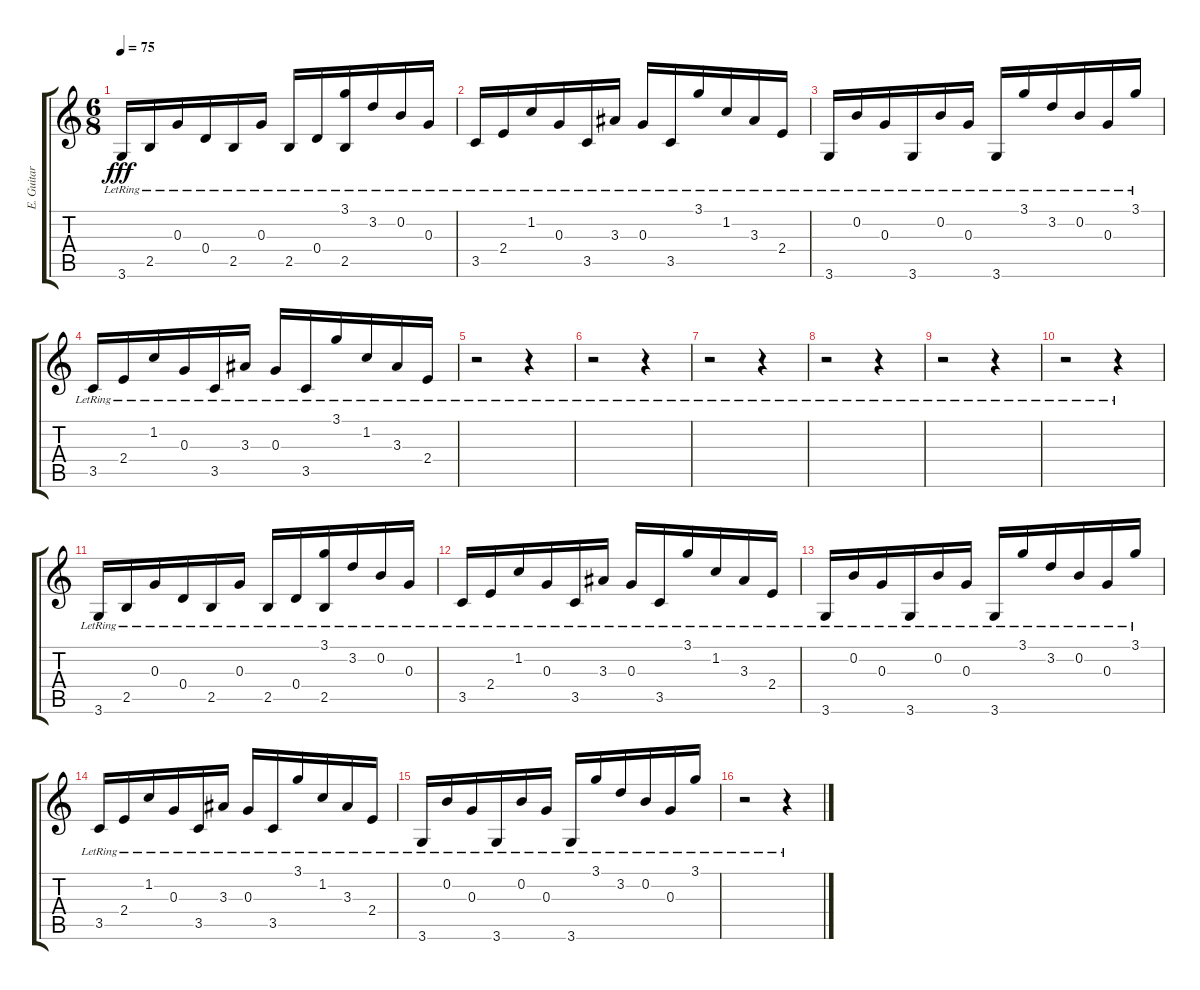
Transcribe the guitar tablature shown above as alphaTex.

\track ("E. Guitar (Clean Right)" "E. Guitar ") {instrument electricguitarclean}
\staff {score tabs}
\tuning (E4 B3 G3 D3 A2 E2) {hide}
\ts (6 8)
\tempo 75
\clef g2
\ks c
3.6{lr}.16{dy fff instrument electricguitarclean} 2.5{lr}.16 0.3{lr}.16 0.4{lr}.16 2.5{lr}.16 0.3{lr}.16 2.5{lr}.16 0.4{lr}.16 (3.1{lr} 2.5{lr}).16 3.2{lr}.16 0.2{lr}.16 0.3{lr}.16 |
3.5{lr}.16 2.4{lr}.16 1.2{lr}.16 0.3{lr}.16 3.5{lr}.16 3.3{lr}.16 0.3{lr}.16 3.5{lr}.16 3.1{lr}.16 1.2{lr}.16 3.3{lr}.16 2.4{lr}.16 |
3.6{lr}.16 0.2{lr}.16 0.3{lr}.16 3.6{lr}.16 0.2{lr}.16 0.3{lr}.16 3.6{lr}.16 3.1{lr}.16 3.2{lr}.16 0.2{lr}.16 0.3{lr}.16 3.1{lr}.16 |
3.5{lr}.16 2.4{lr}.16 1.2{lr}.16 0.3{lr}.16 3.5{lr}.16 3.3{lr}.16 0.3{lr}.16 3.5{lr}.16 3.1{lr}.16 1.2{lr}.16 3.3{lr}.16 2.4{lr}.16 |
r.2 r.4 |
r.2 r.4 |
r.2 r.4 |
r.2 r.4 |
r.2 r.4 |
r.2 r.4 |
3.6{lr}.16 2.5{lr}.16 0.3{lr}.16 0.4{lr}.16 2.5{lr}.16 0.3{lr}.16 2.5{lr}.16 0.4{lr}.16 (3.1{lr} 2.5{lr}).16 3.2{lr}.16 0.2{lr}.16 0.3{lr}.16 |
3.5{lr}.16 2.4{lr}.16 1.2{lr}.16 0.3{lr}.16 3.5{lr}.16 3.3{lr}.16 0.3{lr}.16 3.5{lr}.16 3.1{lr}.16 1.2{lr}.16 3.3{lr}.16 2.4{lr}.16 |
3.6{lr}.16 0.2{lr}.16 0.3{lr}.16 3.6{lr}.16 0.2{lr}.16 0.3{lr}.16 3.6{lr}.16 3.1{lr}.16 3.2{lr}.16 0.2{lr}.16 0.3{lr}.16 3.1{lr}.16 |
3.5{lr}.16 2.4{lr}.16 1.2{lr}.16 0.3{lr}.16 3.5{lr}.16 3.3{lr}.16 0.3{lr}.16 3.5{lr}.16 3.1{lr}.16 1.2{lr}.16 3.3{lr}.16 2.4{lr}.16 |
3.6{lr}.16 0.2{lr}.16 0.3{lr}.16 3.6{lr}.16 0.2{lr}.16 0.3{lr}.16 3.6{lr}.16 3.1{lr}.16 3.2{lr}.16 0.2{lr}.16 0.3{lr}.16 3.1{lr}.16 |
r.2 r.4
